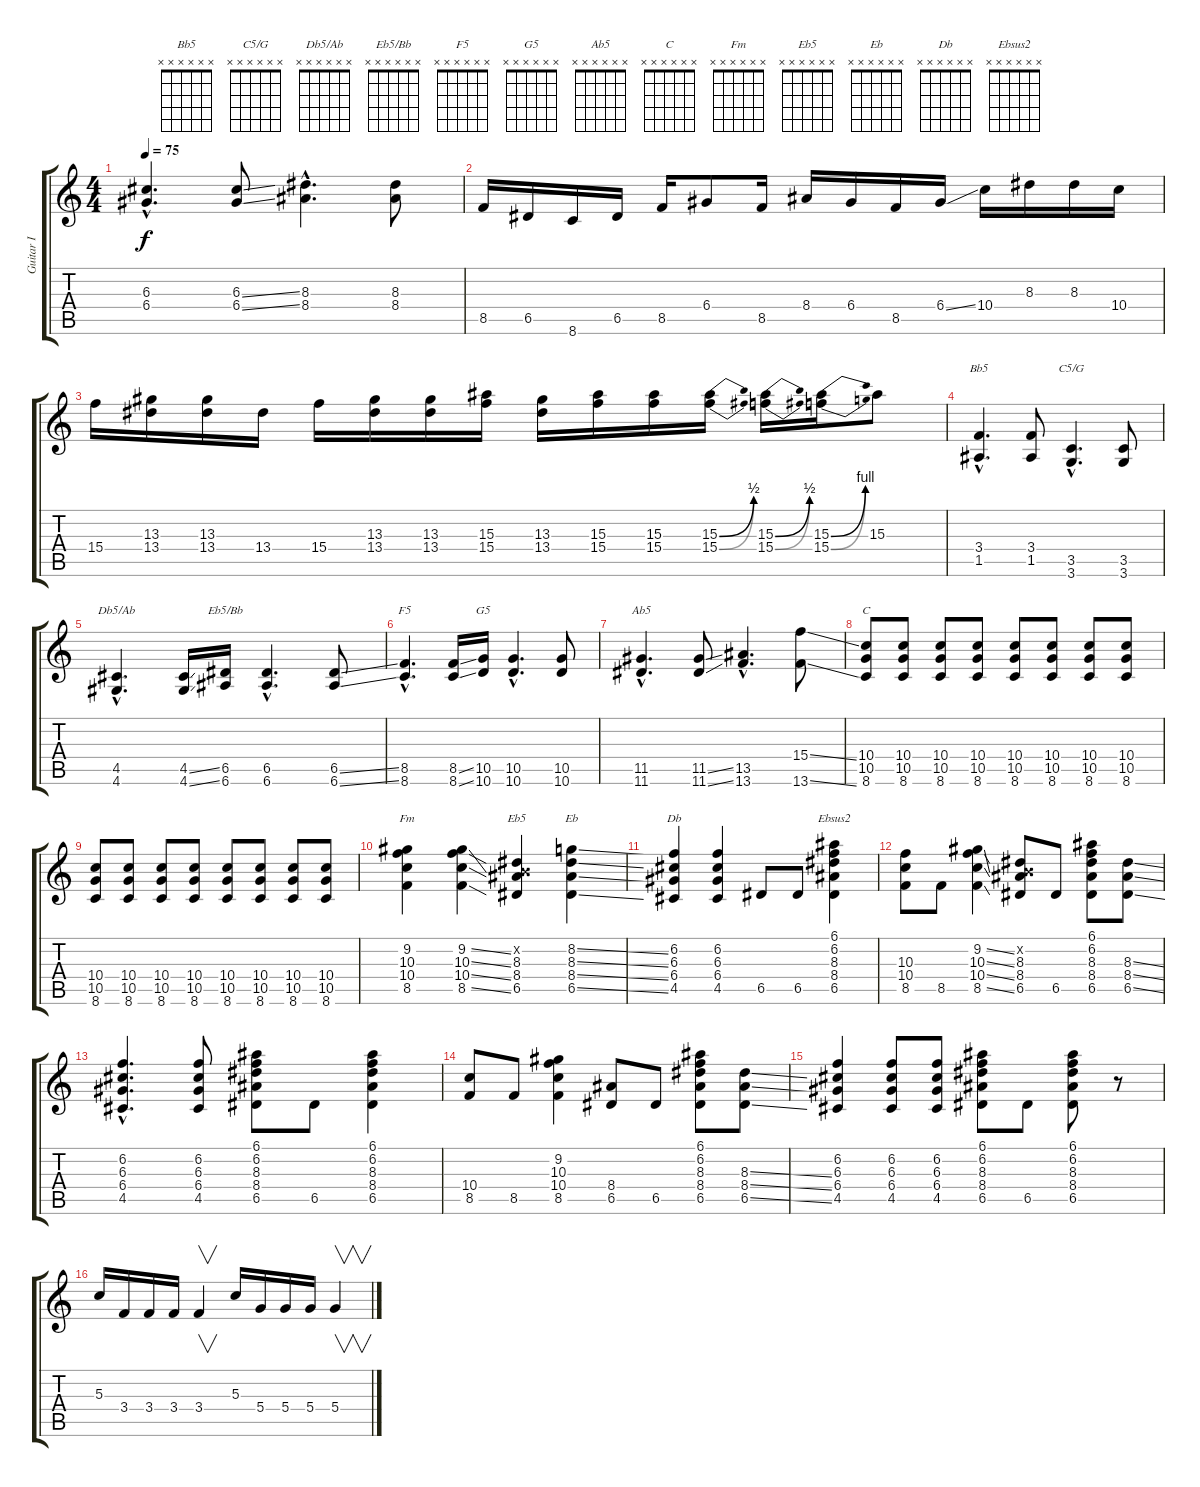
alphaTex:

\track ("Guitar I" "Guitar I") {instrument electricguitarjazz}
\staff {score tabs}
\tuning (E4 B3 G3 D3 A2 E2) {hide}
\chord ("Bb5" x x x x x x) {firstfret 0}
\chord ("C5/G" x x x x x x) {firstfret 0}
\chord ("Db5/Ab" x x x x x x) {firstfret 0}
\chord ("Eb5/Bb" x x x x x x) {firstfret 0}
\chord ("F5" x x x x x x) {firstfret 0}
\chord ("G5" x x x x x x) {firstfret 0}
\chord ("Ab5" x x x x x x) {firstfret 0}
\chord ("C" x x x x x x) {firstfret 0}
\chord ("Fm" x x x x x x) {firstfret 0}
\chord ("Eb5" x x x x x x) {firstfret 0}
\chord ("Eb" x x x x x x) {firstfret 0}
\chord ("Db" x x x x x x) {firstfret 0}
\chord ("Ebsus2" x x x x x x) {firstfret 0}
\ts (4 4)
\tempo 75
\clef g2
\ks c
(6.3{hac} 6.4{hac}).4{d dy f} (6.3{ss} 6.4{ss}).8 (8.3{hac} 8.4{hac}).4{d} (8.3 8.4).8 |
8.5.16 6.5.16 8.6.16 6.5.16 8.5.16 6.4.8 8.5.16 8.4.16 6.4.16 8.5.16 6.4{ss}.16 10.4.16 8.3.16 8.3.16 10.4.16 |
15.4.16 (13.3 13.4).16 (13.3 13.4).16 13.4.16 15.4.16 (13.3 13.4).16 (13.3 13.4).16 (15.3 15.4).16 (13.3 13.4).16 (15.3 15.4).16 (15.3 15.4).16 (15.3{be (bend 0 0 60 2)} 15.4{be (bend 0 0 60 2)}).16 (15.3{be (bend 0 0 60 2)} 15.4{be (bend 0 0 60 2)}).16 (15.3{be (bend 0 0 60 4)} 15.4{be (bend 0 0 60 4)}).16 15.3.8 |
(3.4{hac} 1.5{hac}).4{d ch "Bb5"} (3.4 1.5).8 (3.5{hac} 3.6{hac}).4{d ch "C5/G"} (3.5 3.6).8 |
(4.5{hac} 4.6{hac}).4{d ch "Db5/Ab"} (4.5{ss} 4.6{ss}).16 (6.5 6.6).16{ch "Eb5/Bb"} (6.5{hac} 6.6{hac}).4{d} (6.5{ss} 6.6{ss}).8 |
(8.5{hac} 8.6{hac}).4{d ch "F5"} (8.5{ss} 8.6{ss}).16 (10.5 10.6).16{ch "G5"} (10.5{hac} 10.6{hac}).4{d} (10.5 10.6).8 |
(11.5{hac} 11.6{hac}).4{d ch "Ab5"} (11.5{ss} 11.6{ss}).8 (13.5{hac} 13.6{hac}).4{d} (15.4{ss} 13.6{ss}).8 |
(10.4 10.5 8.6).8{ch "C"} (10.4 10.5 8.6).8 (10.4 10.5 8.6).8 (10.4 10.5 8.6).8 (10.4 10.5 8.6).8 (10.4 10.5 8.6).8 (10.4 10.5 8.6).8 (10.4 10.5 8.6).8 |
(10.4 10.5 8.6).8 (10.4 10.5 8.6).8 (10.4 10.5 8.6).8 (10.4 10.5 8.6).8 (10.4 10.5 8.6).8 (10.4 10.5 8.6).8 (10.4 10.5 8.6).8 (10.4 10.5 8.6).8 |
(9.2 10.3 10.4 8.5).4{ch "Fm"} (9.2{ss} 10.3{ss} 10.4{ss} 8.5{ss}).4 (0.2{x} 8.3 8.4 6.5).4{ch "Eb5"} (8.2{ss} 8.3{ss} 8.4{ss} 6.5{ss}).4{ch "Eb"} |
(6.2 6.3 6.4 4.5).4{ch "Db"} (6.2 6.3 6.4 4.5).4 6.5.8 6.5.8 (6.1 6.2 8.3 8.4 6.5).4{ch "Ebsus2"} |
(10.3 10.4 8.5).8 8.5.8 (9.2{ss} 10.3{ss} 10.4{ss} 8.5{ss}).4 (0.2{x} 8.3 8.4 6.5).8 6.5.8 (6.1 6.2 8.3 8.4 6.5).8 (8.3{ss} 8.4{ss} 6.5{ss}).8 |
(6.2{hac} 6.3{hac} 6.4{hac} 4.5{hac}).4{d} (6.2 6.3 6.4 4.5).8 (6.1 6.2 8.3 8.4 6.5).8 6.5.8 (6.1 6.2 8.3 8.4 6.5).4 |
(10.4 8.5).8 8.5.8 (9.2 10.3 10.4 8.5).4 (8.4 6.5).8 6.5.8 (6.1 6.2 8.3 8.4 6.5).8 (8.3{ss} 8.4{ss} 6.5{ss}).8 |
(6.2 6.3 6.4 4.5).4 (6.2 6.3 6.4 4.5).8 (6.2 6.3 6.4 4.5).8 (6.1 6.2 8.3 8.4 6.5).8 6.5.8 (6.1 6.2 8.3 8.4 6.5).8 r.8 |
5.3.16 3.4.16 3.4.16 3.4.16 3.4.4{v} 5.3.16 5.4.16 5.4.16 5.4.16 5.4.4{v}
